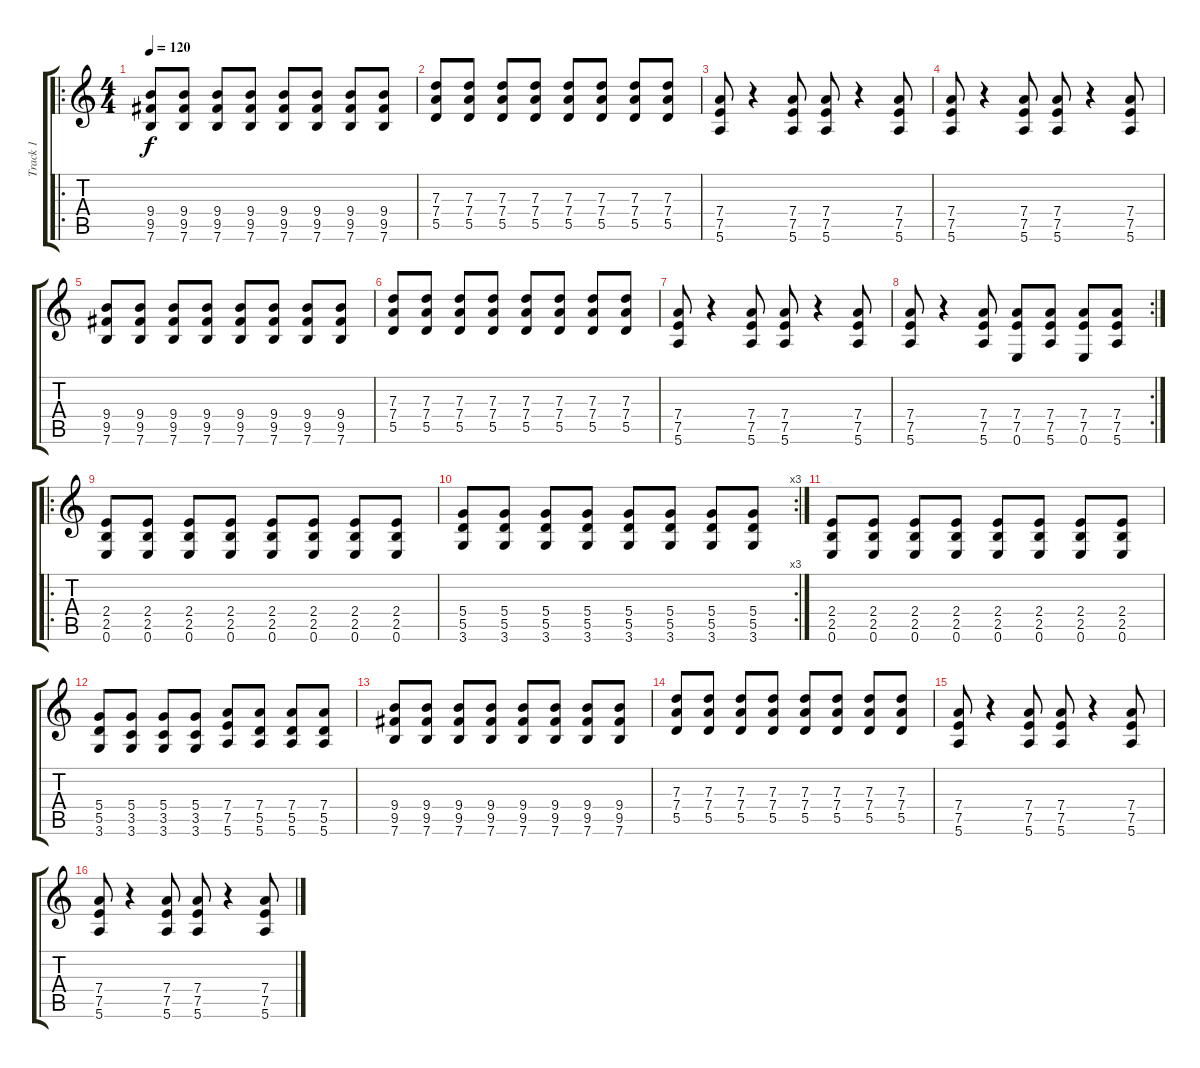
\track ("Track 1" "Track 1") {solo instrument overdrivenguitar}
\staff {score tabs}
\tuning (E4 B3 G3 D3 A2 E2) {hide}
\ro
\ts (4 4)
\tempo 120
\clef g2
\ks c
(9.4 9.5 7.6).8{dy f} (9.4 9.5 7.6).8 (9.4 9.5 7.6).8 (9.4 9.5 7.6).8 (9.4 9.5 7.6).8 (9.4 9.5 7.6).8 (9.4 9.5 7.6).8 (9.4 9.5 7.6).8 |
(7.3 7.4 5.5).8 (7.3 7.4 5.5).8 (7.3 7.4 5.5).8 (7.3 7.4 5.5).8 (7.3 7.4 5.5).8 (7.3 7.4 5.5).8 (7.3 7.4 5.5).8 (7.3 7.4 5.5).8 |
(7.4 7.5 5.6).8 r.4 (7.4 7.5 5.6).8 (7.4 7.5 5.6).8 r.4 (7.4 7.5 5.6).8 |
(7.4 7.5 5.6).8 r.4 (7.4 7.5 5.6).8 (7.4 7.5 5.6).8 r.4 (7.4 7.5 5.6).8 |
(9.4 9.5 7.6).8 (9.4 9.5 7.6).8 (9.4 9.5 7.6).8 (9.4 9.5 7.6).8 (9.4 9.5 7.6).8 (9.4 9.5 7.6).8 (9.4 9.5 7.6).8 (9.4 9.5 7.6).8 |
(7.3 7.4 5.5).8 (7.3 7.4 5.5).8 (7.3 7.4 5.5).8 (7.3 7.4 5.5).8 (7.3 7.4 5.5).8 (7.3 7.4 5.5).8 (7.3 7.4 5.5).8 (7.3 7.4 5.5).8 |
(7.4 7.5 5.6).8 r.4 (7.4 7.5 5.6).8 (7.4 7.5 5.6).8 r.4 (7.4 7.5 5.6).8 |
\rc 2
(7.4 7.5 5.6).8 r.4 (7.4 7.5 5.6).8 (7.4 7.5 0.6).8 (7.4 7.5 5.6).8 (7.4 7.5 0.6).8 (7.4 7.5 5.6).8 |
\ro
(2.4 2.5 0.6).8 (2.4 2.5 0.6).8 (2.4 2.5 0.6).8 (2.4 2.5 0.6).8 (2.4 2.5 0.6).8 (2.4 2.5 0.6).8 (2.4 2.5 0.6).8 (2.4 2.5 0.6).8 |
\rc 3
(5.4 5.5 3.6).8 (5.4 5.5 3.6).8 (5.4 5.5 3.6).8 (5.4 5.5 3.6).8 (5.4 5.5 3.6).8 (5.4 5.5 3.6).8 (5.4 5.5 3.6).8 (5.4 5.5 3.6).8 |
(2.4 2.5 0.6).8 (2.4 2.5 0.6).8 (2.4 2.5 0.6).8 (2.4 2.5 0.6).8 (2.4 2.5 0.6).8 (2.4 2.5 0.6).8 (2.4 2.5 0.6).8 (2.4 2.5 0.6).8 |
(5.4 5.5 3.6).8 (5.4 3.5 3.6).8 (5.4 3.5 3.6).8 (5.4 3.5 3.6).8 (7.4 7.5 5.6).8 (7.4 5.5 5.6).8 (7.4 5.5 5.6).8 (7.4 5.5 5.6).8 |
(9.4 9.5 7.6).8 (9.4 9.5 7.6).8 (9.4 9.5 7.6).8 (9.4 9.5 7.6).8 (9.4 9.5 7.6).8 (9.4 9.5 7.6).8 (9.4 9.5 7.6).8 (9.4 9.5 7.6).8 |
(7.3 7.4 5.5).8 (7.3 7.4 5.5).8 (7.3 7.4 5.5).8 (7.3 7.4 5.5).8 (7.3 7.4 5.5).8 (7.3 7.4 5.5).8 (7.3 7.4 5.5).8 (7.3 7.4 5.5).8 |
(7.4 7.5 5.6).8 r.4 (7.4 7.5 5.6).8 (7.4 7.5 5.6).8 r.4 (7.4 7.5 5.6).8 |
(7.4 7.5 5.6).8 r.4 (7.4 7.5 5.6).8 (7.4 7.5 5.6).8 r.4 (7.4 7.5 5.6).8
